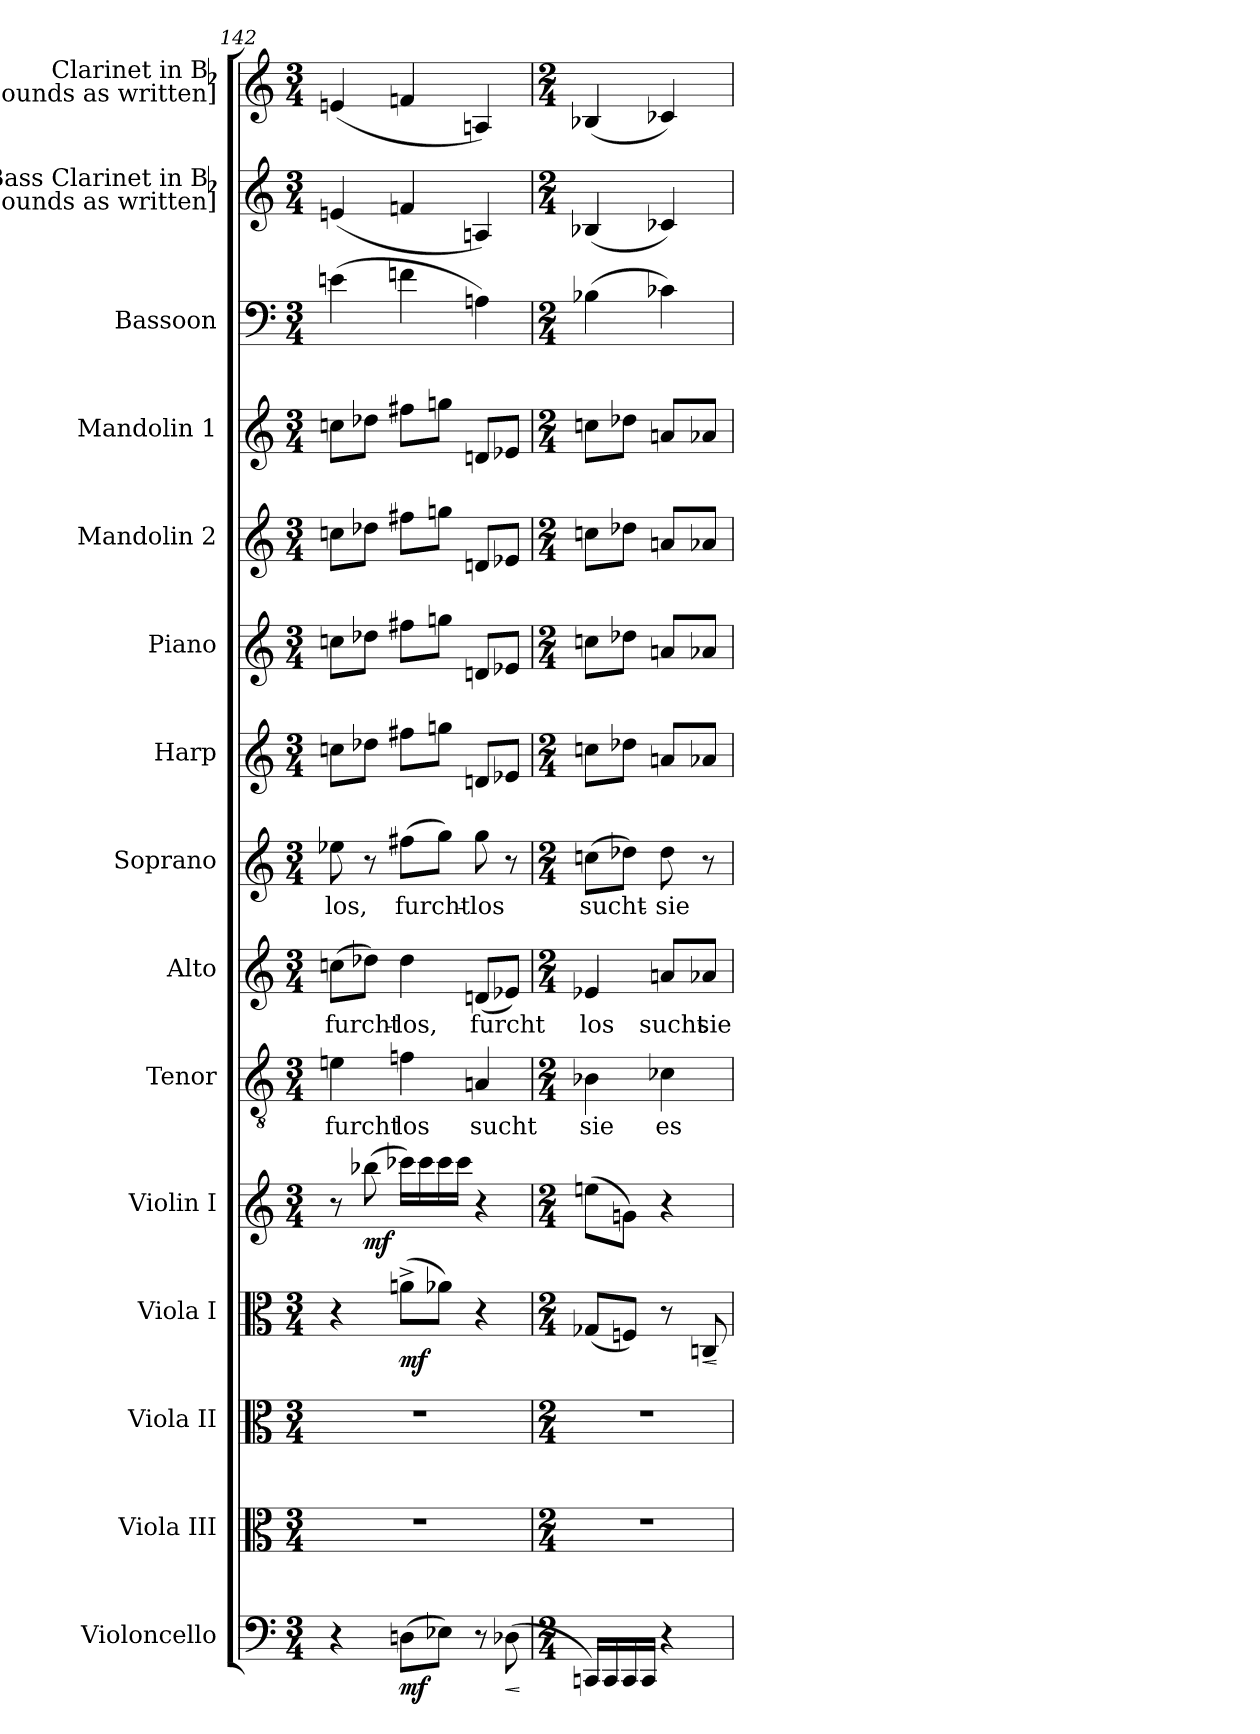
**kern	**dynam	**kern	**kern	**kern	**dynam	**kern	**dynam	**kern	**text	**kern	**text	**kern	**text	**kern	**kern	**kern	**kern	**kern	**kern	**kern
*part15	*part15	*part14	*part13	*part12	*part12	*part11	*part11	*part10	*part10	*part9	*part9	*part8	*part8	*part7	*part6	*part5	*part4	*part3	*part2	*part1
*staff15	*staff15	*staff14	*staff13	*staff12	*staff12	*staff11	*staff11	*staff10	*staff10	*staff9	*staff9	*staff8	*staff8	*staff7	*staff6	*staff5	*staff4	*staff3	*staff2	*staff1
*I"Violoncello	*	*I"Viola III	*I"Viola II	*I"Viola I	*	*I"Violin I	*	*I"Tenor	*	*I"Alto	*	*I"Soprano	*	*I"Harp	*I"Piano	*I"Mandolin 2	*I"Mandolin 1	*I"Bassoon	*I"Bass Clarinet in Bb\n[sounds as written]	*I"Clarinet in Bb\n[sounds as written]
*I'vc	*	*I'vla	*I'vla	*I'vla	*	*I'vn	*	*I't	*	*I'a	*	*I's	*	*I'arp	*	*I'mand	*I'mand	*I'bn	*I'b-cl	*I'cl
*clefF4	*	*clefC3	*clefC3	*clefC3	*	*clefG2	*	*clefGv2	*	*clefG2	*	*clefG2	*	*clefG2	*clefG2	*clefG2	*clefG2	*clefF4	*clefG2	*clefG2
*k[]	*	*k[]	*k[]	*k[]	*	*k[]	*	*k[]	*	*k[]	*	*k[]	*	*k[]	*k[]	*k[]	*k[]	*k[]	*k[]	*k[]
*M3/4	*	*M3/4	*M3/4	*M3/4	*	*M3/4	*	*M3/4	*	*M3/4	*	*M3/4	*	*M3/4	*M3/4	*M3/4	*M3/4	*M3/4	*M3/4	*M3/4
=142	=142	=142	=142	=142	=142	=142	=142	=142	=142	=142	=142	=142	=142	=142	=142	=142	=142	=142	=142	=142
4r	.	4%3r	4%3r	4r	.	8r	.	4en	furcht	(8ccnL	furcht-	8ee-X	-los,	8ccn\L	8ccn\L	8ccn\L	8ccn\L	(4en	(4en	(4en
.	.	.	.	.	.	(8bb-X	mf	.	.	8dd-XJ)	.	8r	.	8dd-X\J	8dd-X\J	8dd-X\J	8dd-X\J	.	.	.
(8DnL	mf	.	.	(8an^L	mf	16ccc-XLL)	.	4fn	los	4dd-	-los,	(8ff#XL	furcht-	8ff#X\L	8ff#X\L	8ff#X\L	8ff#X\L	4fn	4fn	4fn
.	.	.	.	.	.	16ccc-	.	.	.	.	.	.	.	.	.	.	.	.	.	.
8E-XJ)	.	.	.	8a-XJ)	.	16ccc-	.	.	.	.	.	8ggJ)	.	8ggn\J	8ggn\J	8ggn\J	8ggn\J	.	.	.
.	.	.	.	.	.	16ccc-JJ	.	.	.	.	.	.	.	.	.	.	.	.	.	.
8r	.	.	.	4r	.	4r	.	4An	sucht	(8dnL	furcht	8gg	-los	8dn/L	8dn/L	8dn/L	8dn/L	4An)	4An)	4An)
!	!LO:HP:b	!	!	!	!	!	!	!	!	!	!	!	!	!	!	!	!	!	!	!
(8D-X	<	.	.	.	.	.	.	.	.	8e-XJ)	.	8r	.	8e-X/J	8e-X/J	8e-X/J	8e-X/J	.	.	.
.	[	.	.	.	.	.	.	.	.	.	.	.	.	.	.	.	.	.	.	.
=143	=143	=143	=143	=143	=143	=143	=143	=143	=143	=143	=143	=143	=143	=143	=143	=143	=143	=143	=143	=143
*M2/4	*	*M2/4	*M2/4	*M2/4	*	*M2/4	*	*M2/4	*	*M2/4	*	*M2/4	*	*M2/4	*M2/4	*M2/4	*M2/4	*M2/4	*M2/4	*M2/4
16CCnLL)	.	2r	2r	(8G-XL	.	(8eenL	.	4B-X	sie	4e-X	los	(8ccnL	sucht-	8ccn\L	8ccn\L	8ccn\L	8ccn\L	(4B-X	(4B-X	(4B-X
16CC	.	.	.	.	.	.	.	.	.	.	.	.	.	.	.	.	.	.	.	.
16CC	.	.	.	8FnJ)	.	8gnJ)	.	.	.	.	.	8dd-XJ)	.	8dd-X\J	8dd-X\J	8dd-X\J	8dd-X\J	.	.	.
16CCJJ	.	.	.	.	.	.	.	.	.	.	.	.	.	.	.	.	.	.	.	.
4r	.	.	.	8r	.	4r	.	4c-X	es	8anL	sucht	8dd-	-sie	8an/L	8an/L	8an/L	8an/L	4c-X)	4c-X)	4c-X)
!	!	!	!	!	!LO:HP:b	!	!	!	!	!	!	!	!	!	!	!	!	!	!	!
.	.	.	.	8Cni	<	.	.	.	.	8a-XJ	sie	8r	.	8a-X/J	8a-X/J	8a-X/J	8a-X/J	.	.	.
.	.	.	.	.	[	.	.	.	.	.	.	.	.	.	.	.	.	.	.	.
=	=	=	=	=	=	=	=	=	=	=	=	=	=	=	=	=	=	=	=	=
*-	*-	*-	*-	*-	*-	*-	*-	*-	*-	*-	*-	*-	*-	*-	*-	*-	*-	*-	*-	*-
